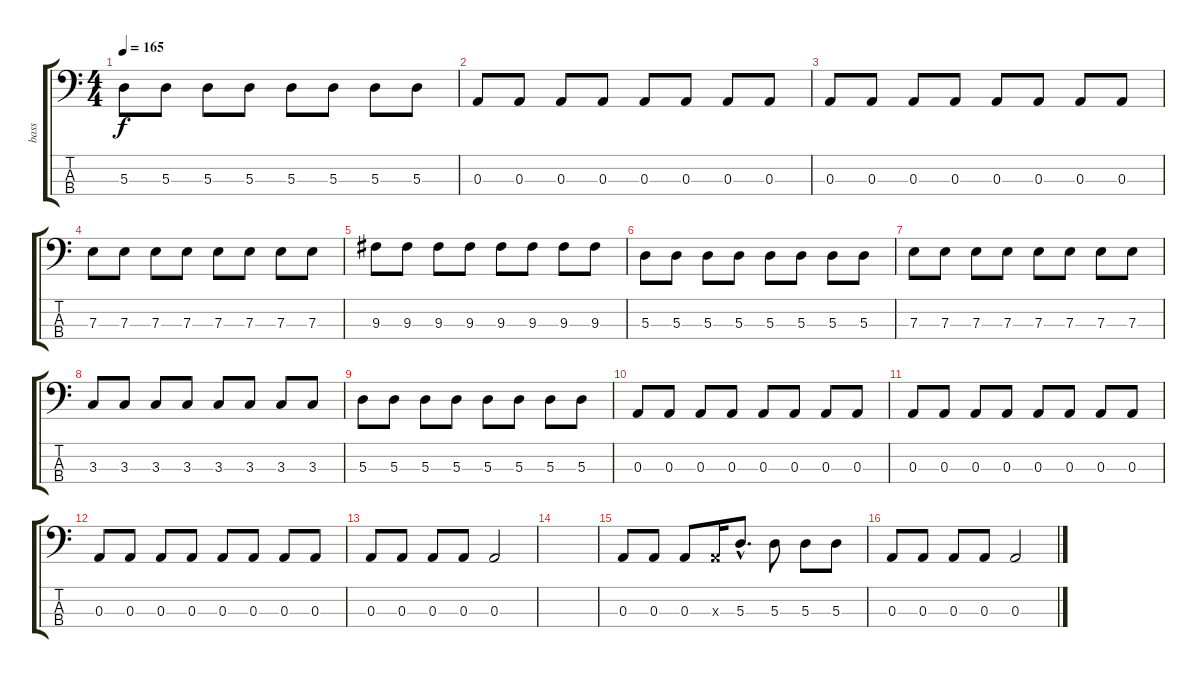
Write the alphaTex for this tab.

\track ("bass" "bass") {instrument electricbasspick}
\staff {score tabs}
\tuning (G2 D2 A1 E1) {hide}
\ts (4 4)
\tempo 165
\clef f4
\ks c
5.3.8{dy f} 5.3.8 5.3.8 5.3.8 5.3.8 5.3.8 5.3.8 5.3.8 |
0.3.8 0.3.8 0.3.8 0.3.8 0.3.8 0.3.8 0.3.8 0.3.8 |
0.3.8 0.3.8 0.3.8 0.3.8 0.3.8 0.3.8 0.3.8 0.3.8 |
7.3.8 7.3.8 7.3.8 7.3.8 7.3.8 7.3.8 7.3.8 7.3.8 |
9.3.8 9.3.8 9.3.8 9.3.8 9.3.8 9.3.8 9.3.8 9.3.8 |
5.3.8 5.3.8 5.3.8 5.3.8 5.3.8 5.3.8 5.3.8 5.3.8 |
7.3.8 7.3.8 7.3.8 7.3.8 7.3.8 7.3.8 7.3.8 7.3.8 |
3.3.8 3.3.8 3.3.8 3.3.8 3.3.8 3.3.8 3.3.8 3.3.8 |
5.3.8 5.3.8 5.3.8 5.3.8 5.3.8 5.3.8 5.3.8 5.3.8 |
0.3.8 0.3.8 0.3.8 0.3.8 0.3.8 0.3.8 0.3.8 0.3.8 |
0.3.8 0.3.8 0.3.8 0.3.8 0.3.8 0.3.8 0.3.8 0.3.8 |
0.3.8 0.3.8 0.3.8 0.3.8 0.3.8 0.3.8 0.3.8 0.3.8 |
0.3.8 0.3.8 0.3.8 0.3.8 0.3.2 |
|
0.3.8 0.3.8 0.3.8 0.3{x}.16 5.3{hac}.8{d} 5.3.8 5.3.8 5.3.8 |
0.3.8 0.3.8 0.3.8 0.3.8 0.3.2
